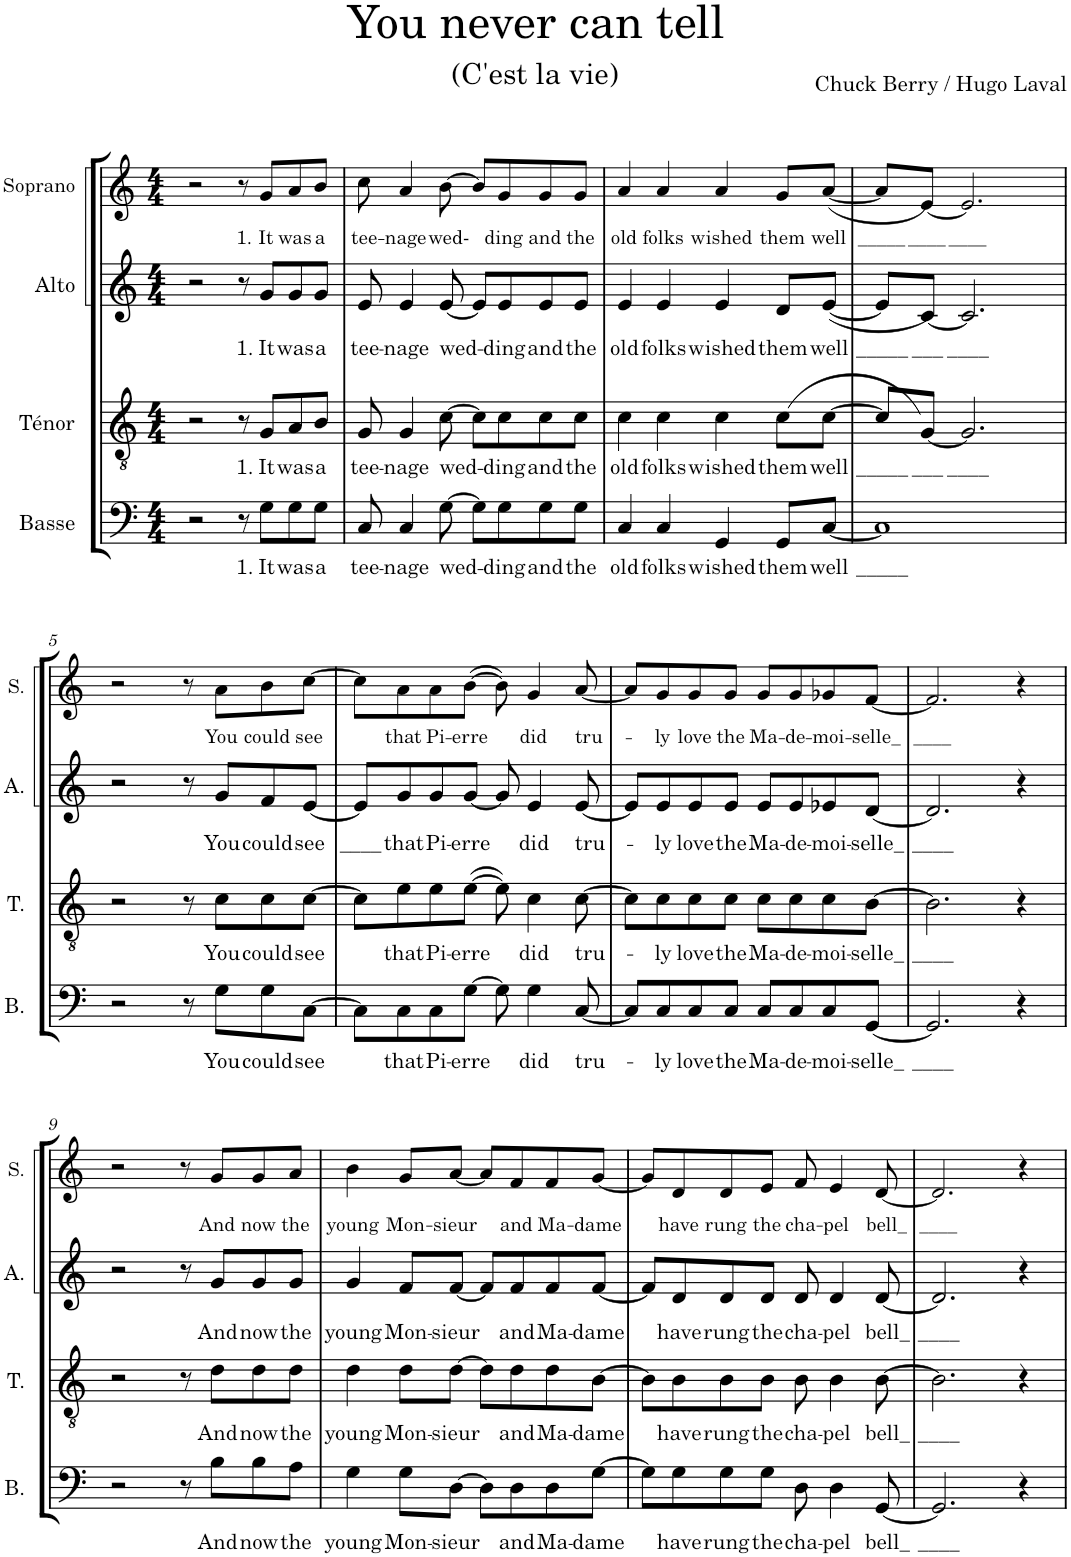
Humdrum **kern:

**kern	**text	**kern	**text	**kern	**text	**kern	**text
*part4	*part4	*part3	*part3	*part2	*part2	*part1	*part1
*staff4	*staff4	*staff3	*staff3	*staff2	*staff2	*staff1	*staff1
*I"Basse	*	*I"Ténor	*	*I"Alto	*	*I"Soprano	*
*I'B.	*	*I'T.	*	*I'A.	*	*I'S.	*
*	*	*	*	*	*	*stria5	*
*clefF4	*	*clefGv2	*	*clefG2	*	*clefG2	*
*k[]	*	*k[]	*	*k[]	*	*k[]	*
*M4/4	*	*M4/4	*	*M4/4	*	*M4/4	*
=1	=1	=1	=1	=1	=1	=1	=1
2r	.	2r	.	2r	.	2r	.
!	!LO:LY:b	!	!LO:LY:b	!	!LO:LY:b	!	!LO:LY:b
8r	1.	8r	1.	8r	1.	8r	1.
!	!LO:LY:b	!	!LO:LY:b	!	!LO:LY:b	!	!LO:LY:b
8G\L	It	8G/L	It	8g/L	It	8g/L	It
!	!LO:LY:b	!	!LO:LY:b	!	!LO:LY:b	!	!LO:LY:b
8G\	was	8A/	was	8g/	was	8a/	was
!	!LO:LY:b	!	!LO:LY:b	!	!LO:LY:b	!	!LO:LY:b
8G\J	a	8B/J	a	8g/J	a	8b/J	a
=2	=2	=2	=2	=2	=2	=2	=2
!	!LO:LY:b	!	!LO:LY:b	!	!LO:LY:b	!	!LO:LY:b
8C/	tee-	8G/	tee-	8e/	tee-	8cc\	tee-
!	!LO:LY:b	!	!LO:LY:b	!	!LO:LY:b	!	!LO:LY:b
4C/	-nage	4G/	-nage	4e/	-nage	4a/	-nage
!	!LO:LY:b	!	!LO:LY:b	!	!LO:LY:b	!	!LO:LY:b
[8G\	wed-	[8c\	wed-	[8e/	wed-	[8b\	wed-
8G\L]	.	8c\L]	.	8e/L]	.	8b/L]	.
!	!LO:LY:b	!	!LO:LY:b	!	!LO:LY:b	!	!LO:LY:b
8G\	-ding	8c\	-ding	8e/	-ding	8g/	-ding
!	!LO:LY:b	!	!LO:LY:b	!	!LO:LY:b	!	!LO:LY:b
8G\	and	8c\	and	8e/	and	8g/	and
!	!LO:LY:b	!	!LO:LY:b	!	!LO:LY:b	!	!LO:LY:b
8G\J	the	8c\J	the	8e/J	the	8g/J	the
=3	=3	=3	=3	=3	=3	=3	=3
!	!LO:LY:b	!	!LO:LY:b	!	!LO:LY:b	!	!LO:LY:b
4C/	old	4c\	old	4e/	old	4a/	old
!	!LO:LY:b	!	!LO:LY:b	!	!LO:LY:b	!	!LO:LY:b
4C/	folks	4c\	folks	4e/	folks	4a/	folks
!	!LO:LY:b	!	!LO:LY:b	!	!LO:LY:b	!	!LO:LY:b
4GG/	wished	4c\	wished	4e/	wished	4a/	wished
!	!LO:LY:b	!	!LO:LY:b	!	!LO:LY:b	!	!LO:LY:b
8GG/L	them	(8c\L	them	8d/L	them	8g/L	them
!	!LO:LY:b	!	!LO:LY:b	!	!LO:LY:b	!	!LO:LY:b
[8C/J	well	[8c\J)	well	([8e/J	well	([8a/J	well
=4	=4	=4	=4	=4	=4	=4	=4
!	!LO:LY:b	!	!LO:LY:b	!	!LO:LY:b	!	!LO:LY:b
1C]	_____	8c/L]	_____	8e/L]	_____	8a/L]	_____
!	!	!	!LO:LY:b	!	!LO:LY:b	!	!LO:LY:b
.	.	[8G/J	___	[8c/J)	___	[8e/J)	____
!	!	!	!LO:LY:b	!	!LO:LY:b	!	!LO:LY:b
.	.	2.G/]	____	2.c/]	____	2.e/]	____
!!LO:LB:g=z
=5	=5	=5	=5	=5	=5	=5	=5
2r	.	2r	.	2r	.	2r	.
8r	.	8r	.	8r	.	8r	.
!	!LO:LY:b	!	!LO:LY:b	!	!LO:LY:b	!	!LO:LY:b
8G\L	You	8c\L	You	8g/L	You	8a\L	You
!	!LO:LY:b	!	!LO:LY:b	!	!LO:LY:b	!	!LO:LY:b
8G\	could	8c\	could	8f/	could	8b\	could
!	!LO:LY:b	!	!LO:LY:b	!	!LO:LY:b	!	!LO:LY:b
[8C\J	see	[8c\J	see	[8e/J	see	[8cc\J	see
=6	=6	=6	=6	=6	=6	=6	=6
!	!	!	!	!	!LO:LY:b	!	!
8C\L]	.	8c\L]	.	8e/L]	____	8cc\L]	.
!	!LO:LY:b	!	!LO:LY:b	!	!LO:LY:b	!	!LO:LY:b
8C\	that	8e\	that	8g/	that	8a\	that
!	!LO:LY:b	!	!LO:LY:b	!	!LO:LY:b	!	!LO:LY:b
8C\	Pi-	8e\	Pi-	8g/	Pi-	8a\	Pi-
!	!LO:LY:b	!	!LO:LY:b	!	!LO:LY:b	!	!LO:LY:b
[8G\J	-erre	([8e\J	-erre	[8g/J	-erre	([8b\J	-erre
8G\]	.	8e\])	.	8g/]	.	8b\])	.
!	!LO:LY:b	!	!LO:LY:b	!	!LO:LY:b	!	!LO:LY:b
4G\	did	4c\	did	4e/	did	4g/	did
!	!LO:LY:b	!	!LO:LY:b	!	!LO:LY:b	!	!LO:LY:b
[8C/	tru-	[8c\	tru-	[8e/	tru-	[8a/	tru-
=7	=7	=7	=7	=7	=7	=7	=7
8C/L]	.	8c\L]	.	8e/L]	.	8a/L]	.
!	!LO:LY:b	!	!LO:LY:b	!	!LO:LY:b	!	!LO:LY:b
8C/	-ly	8c\	-ly	8e/	-ly	8g/	-ly
!	!LO:LY:b	!	!LO:LY:b	!	!LO:LY:b	!	!LO:LY:b
8C/	love	8c\	love	8e/	love	8g/	love
!	!LO:LY:b	!	!LO:LY:b	!	!LO:LY:b	!	!LO:LY:b
8C/J	the	8c\J	the	8e/J	the	8g/J	the
!	!LO:LY:b	!	!LO:LY:b	!	!LO:LY:b	!	!LO:LY:b
8C/L	Ma-	8c\L	Ma-	8e/L	Ma-	8g/L	Ma-
!	!LO:LY:b	!	!LO:LY:b	!	!LO:LY:b	!	!LO:LY:b
8C/	-de-	8c\	-de-	8e/	-de-	8g/	-de-
!	!LO:LY:b	!	!LO:LY:b	!	!LO:LY:b	!	!LO:LY:b
8C/	-moi-	8c\	-moi-	8e-X/	-moi-	8g-X/	-moi-
!	!LO:LY:b	!	!LO:LY:b	!	!LO:LY:b	!	!LO:LY:b
[8GG/J	-selle_	[8B\J	-selle_	[8d/J	-selle_	[8f/J	-selle_
=8	=8	=8	=8	=8	=8	=8	=8
!	!LO:LY:b	!	!LO:LY:b	!	!LO:LY:b	!	!LO:LY:b
2.GG/]	____	2.B\]	____	2.d/]	____	2.f/]	____
4r	.	4r	.	4r	.	4r	.
!!LO:LB:g=z
=9	=9	=9	=9	=9	=9	=9	=9
2r	.	2r	.	2r	.	2r	.
8r	.	8r	.	8r	.	8r	.
!	!LO:LY:b	!	!LO:LY:b	!	!LO:LY:b	!	!LO:LY:b
8B\L	And	8d\L	And	8g/L	And	8g/L	And
!	!LO:LY:b	!	!LO:LY:b	!	!LO:LY:b	!	!LO:LY:b
8B\	now	8d\	now	8g/	now	8g/	now
!	!LO:LY:b	!	!LO:LY:b	!	!LO:LY:b	!	!LO:LY:b
8A\J	the	8d\J	the	8g/J	the	8a/J	the
=10	=10	=10	=10	=10	=10	=10	=10
!	!LO:LY:b	!	!LO:LY:b	!	!LO:LY:b	!	!LO:LY:b
4G\	young	4d\	young	4g/	young	4b\	young
!	!LO:LY:b	!	!LO:LY:b	!	!LO:LY:b	!	!LO:LY:b
8G\L	Mon-	8d\L	Mon-	8f/L	Mon-	8g/L	Mon-
!	!LO:LY:b	!	!LO:LY:b	!	!LO:LY:b	!	!LO:LY:b
[8D\J	-sieur	[8d\J	-sieur	[8f/J	-sieur	[8a/J	-sieur
8D\L]	.	8d\L]	.	8f/L]	.	8a/L]	.
!	!LO:LY:b	!	!LO:LY:b	!	!LO:LY:b	!	!LO:LY:b
8D\	and	8d\	and	8f/	and	8f/	and
!	!LO:LY:b	!	!LO:LY:b	!	!LO:LY:b	!	!LO:LY:b
8D\	Ma-	8d\	Ma-	8f/	Ma-	8f/	Ma-
!	!LO:LY:b	!	!LO:LY:b	!	!LO:LY:b	!	!LO:LY:b
[8G\J	-dame	[8B\J	-dame	[8f/J	-dame	[8g/J	-dame
=11	=11	=11	=11	=11	=11	=11	=11
8G\L]	.	8B\L]	.	8f/L]	.	8g/L]	.
!	!LO:LY:b	!	!LO:LY:b	!	!LO:LY:b	!	!LO:LY:b
8G\	have	8B\	have	8d/	have	8d/	have
!	!LO:LY:b	!	!LO:LY:b	!	!LO:LY:b	!	!LO:LY:b
8G\	rung	8B\	rung	8d/	rung	8d/	rung
!	!LO:LY:b	!	!LO:LY:b	!	!LO:LY:b	!	!LO:LY:b
8G\J	the	8B\J	the	8d/J	the	8e/J	the
!	!LO:LY:b	!	!LO:LY:b	!	!LO:LY:b	!	!LO:LY:b
8D\	cha-	8B\	cha-	8d/	cha-	8f/	cha-
!	!LO:LY:b	!	!LO:LY:b	!	!LO:LY:b	!	!LO:LY:b
4D\	-pel	4B\	-pel	4d/	-pel	4e/	-pel
!	!LO:LY:b	!	!LO:LY:b	!	!LO:LY:b	!	!LO:LY:b
[8GG/	bell_	[8B\	bell_	[8d/	bell_	[8d/	bell_
=12	=12	=12	=12	=12	=12	=12	=12
!	!LO:LY:b	!	!LO:LY:b	!	!LO:LY:b	!	!LO:LY:b
2.GG/]	____	2.B\]	____	2.d/]	____	2.d/]	____
4r	.	4r	.	4r	.	4r	.
=	=	=	=	=	=	=	=
*-	*-	*-	*-	*-	*-	*-	*-
